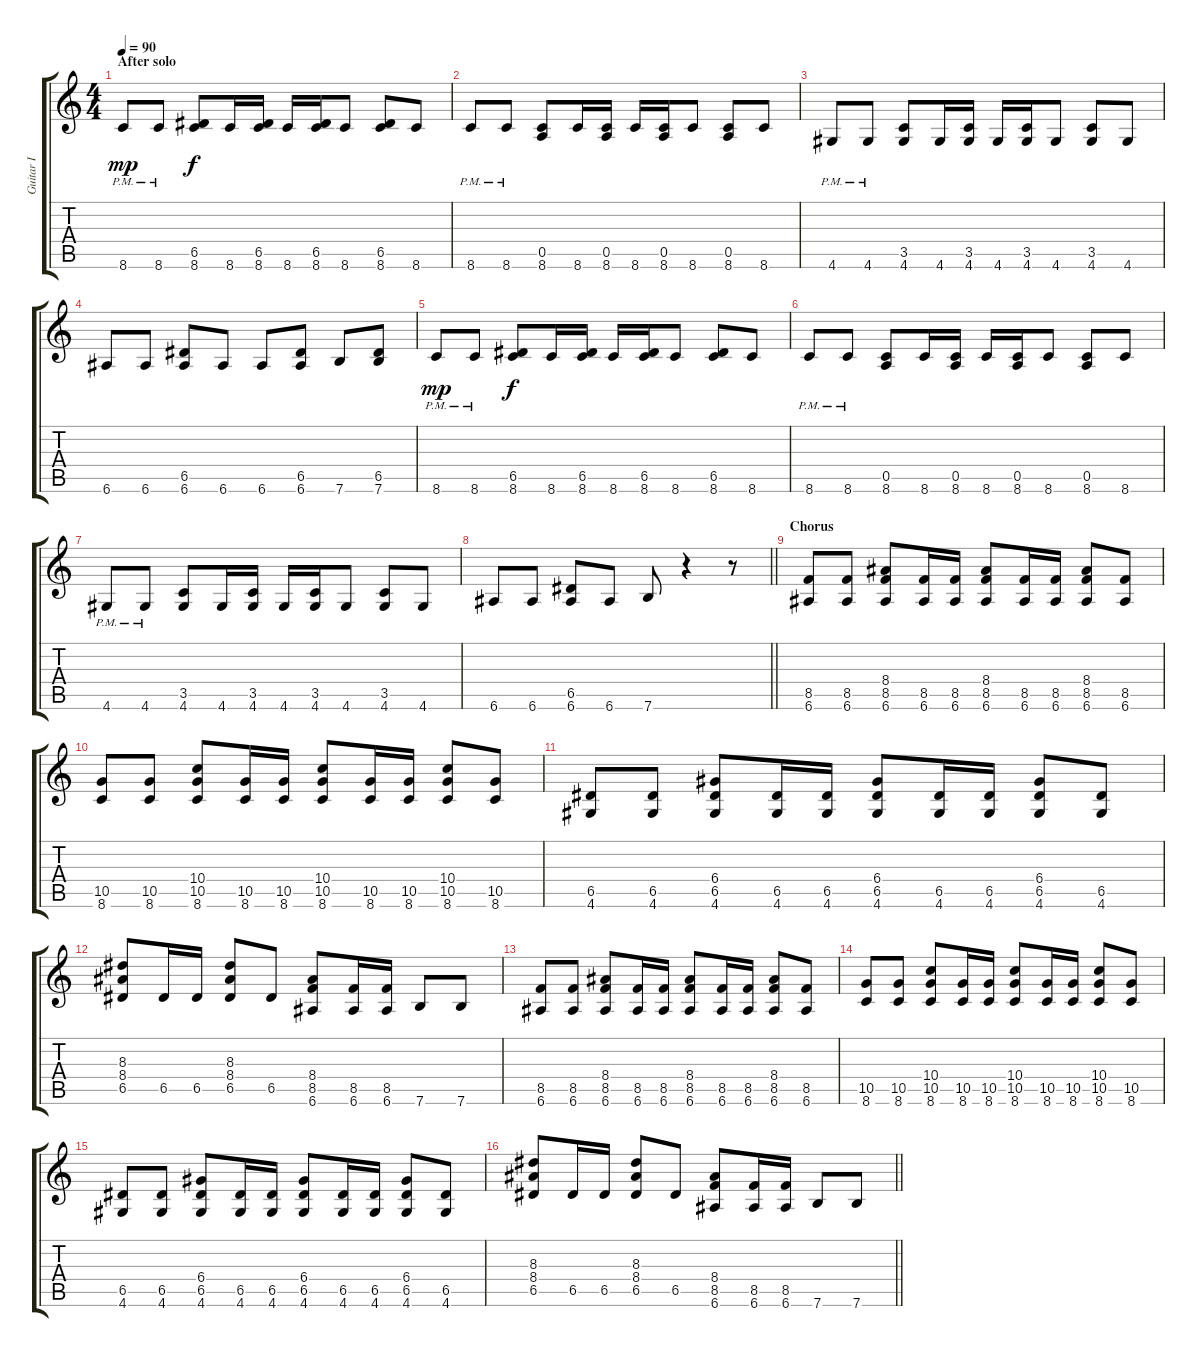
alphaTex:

\track ("Guitar I" "Guitar I") {instrument electricguitarclean}
\staff {score tabs}
\tuning (E4 B3 G3 D3 A2 E2) {hide}
\ts (4 4)
\section ("" "After solo")
\tempo 90
\clef g2
\ks c
8.6{pm}.8{dy mp} 8.6{pm}.8 (6.5 8.6).8{dy f} 8.6.16 (6.5 8.6).16 8.6.16 (6.5 8.6).16 8.6.8 (6.5 8.6).8 8.6.8 |
8.6{pm}.8 8.6{pm}.8 (0.5 8.6).8 8.6.16 (0.5 8.6).16 8.6.16 (0.5 8.6).16 8.6.8 (0.5 8.6).8 8.6.8 |
4.6{pm}.8 4.6{pm}.8 (3.5 4.6).8 4.6.16 (3.5 4.6).16 4.6.16 (3.5 4.6).16 4.6.8 (3.5 4.6).8 4.6.8 |
6.6.8 6.6.8 (6.5 6.6).8 6.6.8 6.6.8 (6.5 6.6).8 7.6.8 (6.5 7.6).8 |
8.6{pm}.8{dy mp} 8.6{pm}.8 (6.5 8.6).8{dy f} 8.6.16 (6.5 8.6).16 8.6.16 (6.5 8.6).16 8.6.8 (6.5 8.6).8 8.6.8 |
8.6{pm}.8 8.6{pm}.8 (0.5 8.6).8 8.6.16 (0.5 8.6).16 8.6.16 (0.5 8.6).16 8.6.8 (0.5 8.6).8 8.6.8 |
4.6{pm}.8 4.6{pm}.8 (3.5 4.6).8 4.6.16 (3.5 4.6).16 4.6.16 (3.5 4.6).16 4.6.8 (3.5 4.6).8 4.6.8 |
\barLineRight lightlight
6.6.8 6.6.8 (6.5 6.6).8 6.6.8 7.6.8 r.4 r.8 |
\section ("" "Chorus ")
(8.5 6.6).8 (8.5 6.6).8 (8.4 8.5 6.6).8 (8.5 6.6).16 (8.5 6.6).16 (8.4 8.5 6.6).8 (8.5 6.6).16 (8.5 6.6).16 (8.4 8.5 6.6).8 (8.5 6.6).8 |
(10.5 8.6).8 (10.5 8.6).8 (10.4 10.5 8.6).8 (10.5 8.6).16 (10.5 8.6).16 (10.4 10.5 8.6).8 (10.5 8.6).16 (10.5 8.6).16 (10.4 10.5 8.6).8 (10.5 8.6).8 |
(6.5 4.6).8 (6.5 4.6).8 (6.4 6.5 4.6).8 (6.5 4.6).16 (6.5 4.6).16 (6.4 6.5 4.6).8 (6.5 4.6).16 (6.5 4.6).16 (6.4 6.5 4.6).8 (6.5 4.6).8 |
(8.3 8.4 6.5).8 6.5.16 6.5.16 (8.3 8.4 6.5).8 6.5.8 (8.4 8.5 6.6).8 (8.5 6.6).16 (8.5 6.6).16 7.6.8 7.6.8 |
(8.5 6.6).8 (8.5 6.6).8 (8.4 8.5 6.6).8 (8.5 6.6).16 (8.5 6.6).16 (8.4 8.5 6.6).8 (8.5 6.6).16 (8.5 6.6).16 (8.4 8.5 6.6).8 (8.5 6.6).8 |
(10.5 8.6).8 (10.5 8.6).8 (10.4 10.5 8.6).8 (10.5 8.6).16 (10.5 8.6).16 (10.4 10.5 8.6).8 (10.5 8.6).16 (10.5 8.6).16 (10.4 10.5 8.6).8 (10.5 8.6).8 |
(6.5 4.6).8 (6.5 4.6).8 (6.4 6.5 4.6).8 (6.5 4.6).16 (6.5 4.6).16 (6.4 6.5 4.6).8 (6.5 4.6).16 (6.5 4.6).16 (6.4 6.5 4.6).8 (6.5 4.6).8 |
\barLineRight lightlight
(8.3 8.4 6.5).8 6.5.16 6.5.16 (8.3 8.4 6.5).8 6.5.8 (8.4 8.5 6.6).8 (8.5 6.6).16 (8.5 6.6).16 7.6.8 7.6.8
